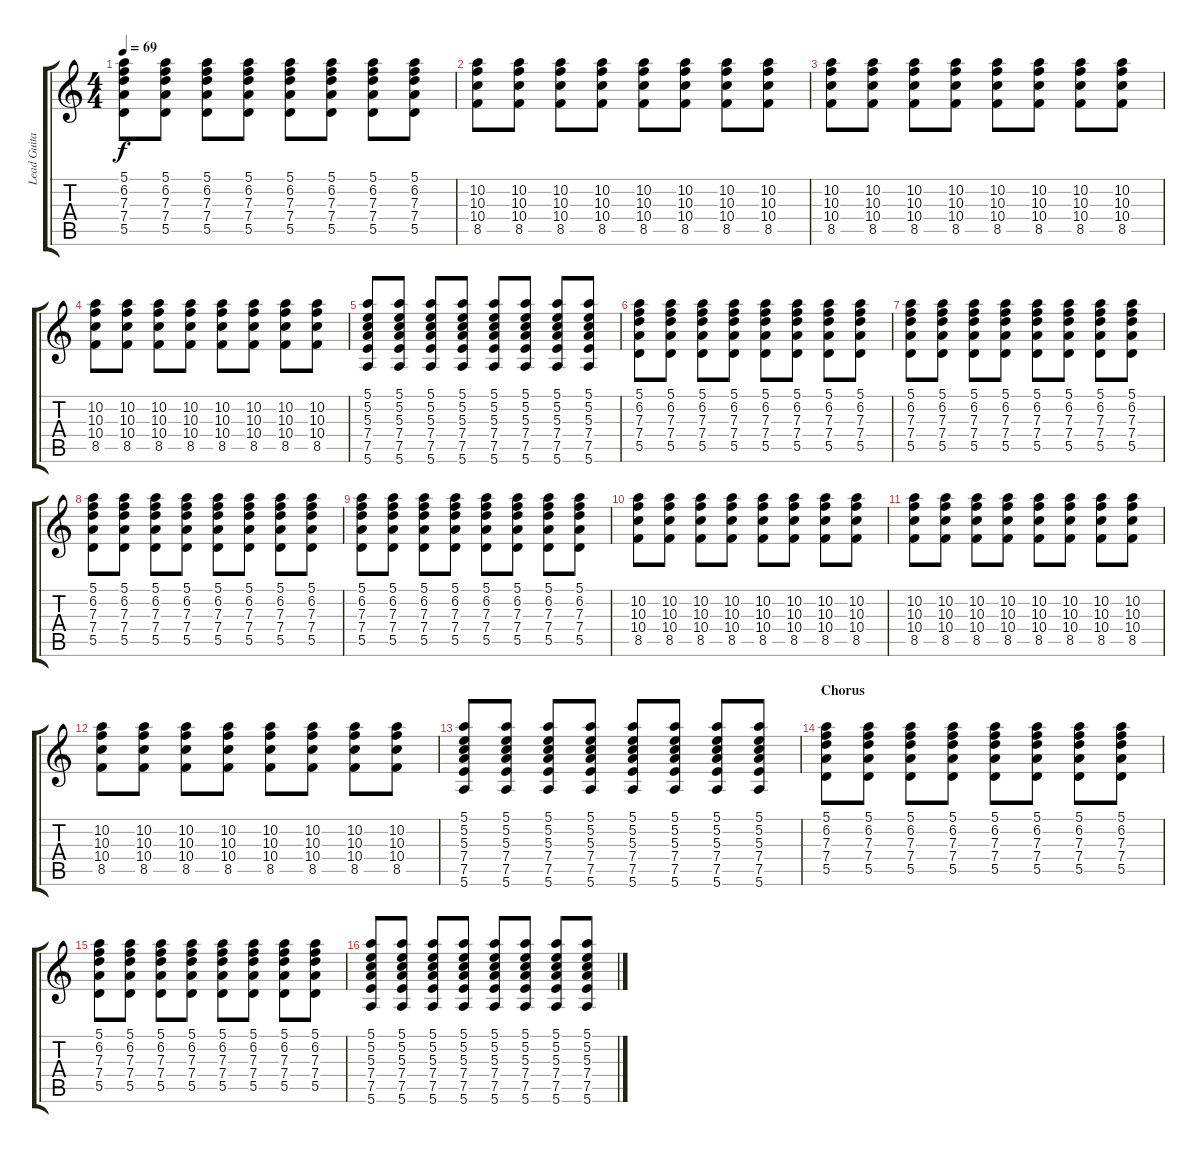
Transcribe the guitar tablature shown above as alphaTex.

\track ("Lead Guitar" "Lead Guita") {instrument overdrivenguitar}
\staff {score tabs}
\tuning (E4 B3 G3 D3 A2 E2) {hide}
\ts (4 4)
\tempo 69
\clef g2
\ks c
(5.1 6.2 7.3 7.4 5.5).8{dy f} (5.1 6.2 7.3 7.4 5.5).8 (5.1 6.2 7.3 7.4 5.5).8 (5.1 6.2 7.3 7.4 5.5).8 (5.1 6.2 7.3 7.4 5.5).8 (5.1 6.2 7.3 7.4 5.5).8 (5.1 6.2 7.3 7.4 5.5).8 (5.1 6.2 7.3 7.4 5.5).8 |
(10.2 10.3 10.4 8.5).8 (10.2 10.3 10.4 8.5).8 (10.2 10.3 10.4 8.5).8 (10.2 10.3 10.4 8.5).8 (10.2 10.3 10.4 8.5).8 (10.2 10.3 10.4 8.5).8 (10.2 10.3 10.4 8.5).8 (10.2 10.3 10.4 8.5).8 |
(10.2 10.3 10.4 8.5).8 (10.2 10.3 10.4 8.5).8 (10.2 10.3 10.4 8.5).8 (10.2 10.3 10.4 8.5).8 (10.2 10.3 10.4 8.5).8 (10.2 10.3 10.4 8.5).8 (10.2 10.3 10.4 8.5).8 (10.2 10.3 10.4 8.5).8 |
(10.2 10.3 10.4 8.5).8 (10.2 10.3 10.4 8.5).8 (10.2 10.3 10.4 8.5).8 (10.2 10.3 10.4 8.5).8 (10.2 10.3 10.4 8.5).8 (10.2 10.3 10.4 8.5).8 (10.2 10.3 10.4 8.5).8 (10.2 10.3 10.4 8.5).8 |
(5.1 5.2 5.3 7.4 7.5 5.6).8 (5.1 5.2 5.3 7.4 7.5 5.6).8 (5.1 5.2 5.3 7.4 7.5 5.6).8 (5.1 5.2 5.3 7.4 7.5 5.6).8 (5.1 5.2 5.3 7.4 7.5 5.6).8 (5.1 5.2 5.3 7.4 7.5 5.6).8 (5.1 5.2 5.3 7.4 7.5 5.6).8 (5.1 5.2 5.3 7.4 7.5 5.6).8 |
(5.1 6.2 7.3 7.4 5.5).8 (5.1 6.2 7.3 7.4 5.5).8 (5.1 6.2 7.3 7.4 5.5).8 (5.1 6.2 7.3 7.4 5.5).8 (5.1 6.2 7.3 7.4 5.5).8 (5.1 6.2 7.3 7.4 5.5).8 (5.1 6.2 7.3 7.4 5.5).8 (5.1 6.2 7.3 7.4 5.5).8 |
(5.1 6.2 7.3 7.4 5.5).8 (5.1 6.2 7.3 7.4 5.5).8 (5.1 6.2 7.3 7.4 5.5).8 (5.1 6.2 7.3 7.4 5.5).8 (5.1 6.2 7.3 7.4 5.5).8 (5.1 6.2 7.3 7.4 5.5).8 (5.1 6.2 7.3 7.4 5.5).8 (5.1 6.2 7.3 7.4 5.5).8 |
(5.1 6.2 7.3 7.4 5.5).8 (5.1 6.2 7.3 7.4 5.5).8 (5.1 6.2 7.3 7.4 5.5).8 (5.1 6.2 7.3 7.4 5.5).8 (5.1 6.2 7.3 7.4 5.5).8 (5.1 6.2 7.3 7.4 5.5).8 (5.1 6.2 7.3 7.4 5.5).8 (5.1 6.2 7.3 7.4 5.5).8 |
(5.1 6.2 7.3 7.4 5.5).8 (5.1 6.2 7.3 7.4 5.5).8 (5.1 6.2 7.3 7.4 5.5).8 (5.1 6.2 7.3 7.4 5.5).8 (5.1 6.2 7.3 7.4 5.5).8 (5.1 6.2 7.3 7.4 5.5).8 (5.1 6.2 7.3 7.4 5.5).8 (5.1 6.2 7.3 7.4 5.5).8 |
(10.2 10.3 10.4 8.5).8 (10.2 10.3 10.4 8.5).8 (10.2 10.3 10.4 8.5).8 (10.2 10.3 10.4 8.5).8 (10.2 10.3 10.4 8.5).8 (10.2 10.3 10.4 8.5).8 (10.2 10.3 10.4 8.5).8 (10.2 10.3 10.4 8.5).8 |
(10.2 10.3 10.4 8.5).8 (10.2 10.3 10.4 8.5).8 (10.2 10.3 10.4 8.5).8 (10.2 10.3 10.4 8.5).8 (10.2 10.3 10.4 8.5).8 (10.2 10.3 10.4 8.5).8 (10.2 10.3 10.4 8.5).8 (10.2 10.3 10.4 8.5).8 |
(10.2 10.3 10.4 8.5).8 (10.2 10.3 10.4 8.5).8 (10.2 10.3 10.4 8.5).8 (10.2 10.3 10.4 8.5).8 (10.2 10.3 10.4 8.5).8 (10.2 10.3 10.4 8.5).8 (10.2 10.3 10.4 8.5).8 (10.2 10.3 10.4 8.5).8 |
(5.1 5.2 5.3 7.4 7.5 5.6).8 (5.1 5.2 5.3 7.4 7.5 5.6).8 (5.1 5.2 5.3 7.4 7.5 5.6).8 (5.1 5.2 5.3 7.4 7.5 5.6).8 (5.1 5.2 5.3 7.4 7.5 5.6).8 (5.1 5.2 5.3 7.4 7.5 5.6).8 (5.1 5.2 5.3 7.4 7.5 5.6).8 (5.1 5.2 5.3 7.4 7.5 5.6).8 |
\section ("" "Chorus")
(5.1 6.2 7.3 7.4 5.5).8 (5.1 6.2 7.3 7.4 5.5).8 (5.1 6.2 7.3 7.4 5.5).8 (5.1 6.2 7.3 7.4 5.5).8 (5.1 6.2 7.3 7.4 5.5).8 (5.1 6.2 7.3 7.4 5.5).8 (5.1 6.2 7.3 7.4 5.5).8 (5.1 6.2 7.3 7.4 5.5).8 |
(5.1 6.2 7.3 7.4 5.5).8 (5.1 6.2 7.3 7.4 5.5).8 (5.1 6.2 7.3 7.4 5.5).8 (5.1 6.2 7.3 7.4 5.5).8 (5.1 6.2 7.3 7.4 5.5).8 (5.1 6.2 7.3 7.4 5.5).8 (5.1 6.2 7.3 7.4 5.5).8 (5.1 6.2 7.3 7.4 5.5).8 |
(5.1 5.2 5.3 7.4 7.5 5.6).8 (5.1 5.2 5.3 7.4 7.5 5.6).8 (5.1 5.2 5.3 7.4 7.5 5.6).8 (5.1 5.2 5.3 7.4 7.5 5.6).8 (5.1 5.2 5.3 7.4 7.5 5.6).8 (5.1 5.2 5.3 7.4 7.5 5.6).8 (5.1 5.2 5.3 7.4 7.5 5.6).8 (5.1 5.2 5.3 7.4 7.5 5.6).8
